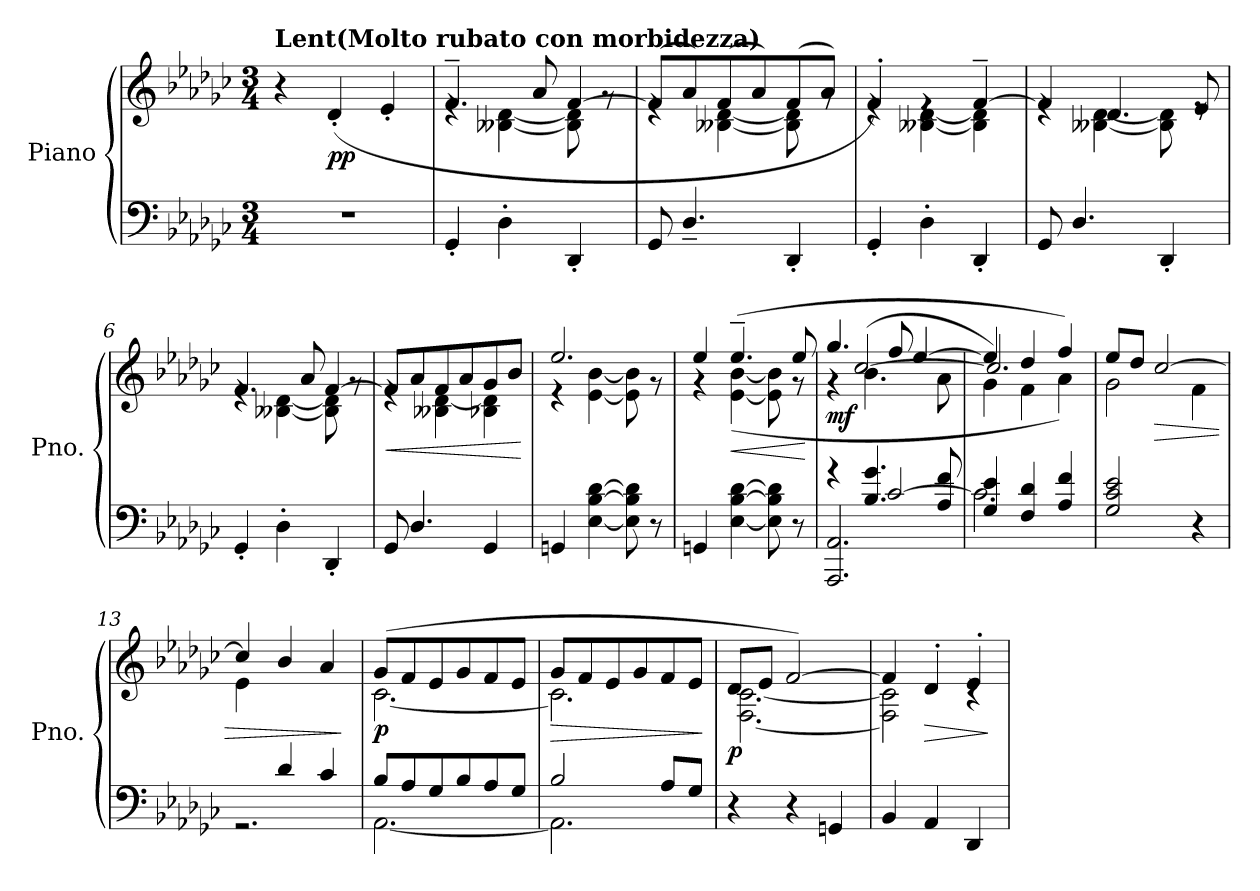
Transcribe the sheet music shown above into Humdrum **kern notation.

**kern	**kern	**dynam
*part1	*part1	*part1
*staff2	*staff1	*staff1/2
*I"Piano	*	*
*I'Pno.	*	*
*clefF4	*clefG2	*
*k[b-e-a-d-g-c-]	*k[b-e-a-d-g-c-]	*
*M3/4	*M3/4	*
=1	=1	=1
!	!LO:TX:a:B:t=Lent(Molto rubato con morbidezza)	!
2.r	4r	.
!	!	!LO:DY:b
.	(>4d-'/	pp
.	4e-'/	.
=2	=2	=2
*	*^	*
4GG-'/	4.f~/	4re	.
4D-'\	.	[4B--X\ [4d-\	.
.	8a-/	.	.
4DD-'/	[4f/	8B--\] 8d-\]	.
.	.	8rg	.
=3	=3	=3	=3
8GG-/	(>8f/L]	4re	.
4.D-~/	8a-/)	.	.
.	(>8f/	[4B--X\ [4d-\	.
.	8a-/)	.	.
4DD-'/	(>8f/	8B--\] 8d-\]	.
.	8a-/J)	8rg	.
=4	=4	=4	=4
4GG-'/	4f'/)	4re	.
4D-'\	4re	[4B--X\ [4d-\	.
4DD-'/	[4f~/	4B--\] 4d-\]	.
=5	=5	=5	=5
8GG-/	4f/]	4re	.
4.D-/	.	.	.
.	4.d-/	[4B--X\ [4d-\	.
4DD-'/	.	8B--\] 8d-\]	.
.	8e-/	8re	.
!!LO:LB:g=z	!!
=6	=6	=6	=6
4GG-'/	4.f/	4re	.
4D-'\	.	[4B--X\ [4d-\	.
.	8a-/	.	.
4DD-'/	[4f/	8B--\] 8d-\]	.
.	.	8rg	.
=7	=7	=7	=7
!	!	!	!LO:HP:b
8GG-/	8f/L]	4re	<
4.D-/	8a-/	.	.
.	8f/	4B--X\ [4d-\	.
.	8a-/	.	.
4GG-/	8g-/	4B-X\ 4d-\]	.
.	8b-/J	.	.
*	*v	*v	*
.	.	[
=8	=8	=8
*	*^	*
4GGn/	2.ee-/	4r	.
[4E-\ [4B-\ [4d-\	.	[4e-\ [4b-\	.
8E-\] 8B-\] 8d-\]	.	8e-\] 8b-\]	.
8r	.	8r	.
=9	=9	=9	=9
4GGn/	4ee-/	4r	.
!	!	!	!LO:HP:b
[4E-\ [4B-\ [4d-\	(>4.ee-~/	(<[4e-\ [4b-\	<
8E-\] 8B-\] 8d-\]	.	8e-\] 8b-\]	.
8r	8ee-/	8r	.
*	*v	*v	*
.	.	[
=10	=10	=10
*^	*^	*
*	*^	*	*^	*
!	!	!	!	!	!	!LO:DY:b
2.AAA-/ 2.AA-/	4rg	4ryy	4.gg-/	4r	4ryy	mf
.	4.B-/ 4.g-/	[2c-/	.	4.b-\	(>[2cc-/	.
.	.	.	8ff/	.	.	.
.	.	.	[4ee-/	.	.	.
.	8A-/ 8f/	.	.	8a-\	.	.
*	*v	*v	*	*	*	*
=11	=11	=11	=11	=11	=11
4G-/ 4e-/	2.c-\]	4ee-/]	4g-\	2.cc-/])	.
4F/ 4d-/	.	4dd-/	4f\	.	.
4A-/ 4f/	.	4ff/)	4a-\)	.	.
*v	*v	*	*	*	*
*	*	*v	*v	*
!!LO:LB:g=z
=12	=12	=12	=12
2G-/ 2c-/ 2e-/	8ee-/L	(<2g-\	.
.	8dd-/J	.	.
!	!	!	!LO:HP:b
.	[2cc-/	.	>
4r	.	4f\	.
=13	=13	=13	=13
*^	*	*	*
4ryy	2.r	4cc-/]	4e-\	.
4d-/	.	4b-/	2ryy	.
4c-/)	.	4a-/	.	.
*v	*v	*	*	*
*	*v	*v	*
.	.	]
=14	=14	=14
*^	*^	*
!	!	!	!	!LO:DY:b
8B-/L	[2.AA-\	(>8g-/L	[2.c-\	p
8A-/	.	8f/	.	.
8G-/	.	8e-/	.	.
8B-/	.	8g-/	.	.
8A-/	.	8f/	.	.
8G-/J	.	8e-/J	.	.
=15	=15	=15	=15	=15
!	!	!	!	!LO:HP:b
2B-/	2.AA-\]	8g-/L	2.c-\]	>
.	.	8f/	.	.
.	.	8e-/	.	.
.	.	8g-/	.	.
8A-/L	.	8f/	.	.
8G-/J	.	8e-/J	.	.
*v	*v	*	*	*
*	*v	*v	*
.	.	]
=16	=16	=16
*	*^	*
!	!	!	!LO:DY:b
4r	8d-/L	[2.F\ [2.c-\	p
.	8e-/J	.	.
4r	[2f/)	.	.
4GGn/	.	.	.
=17	=17	=17	=17
4BB-/	4f/]	2F\] 2c-\]	.
!	!	!	!LO:HP:b
4AA-/	4d-'/	.	>
4DD-/	4e-'/	4rc	.
*	*v	*v	*
.	.	]
=	=	=
*-	*-	*-
